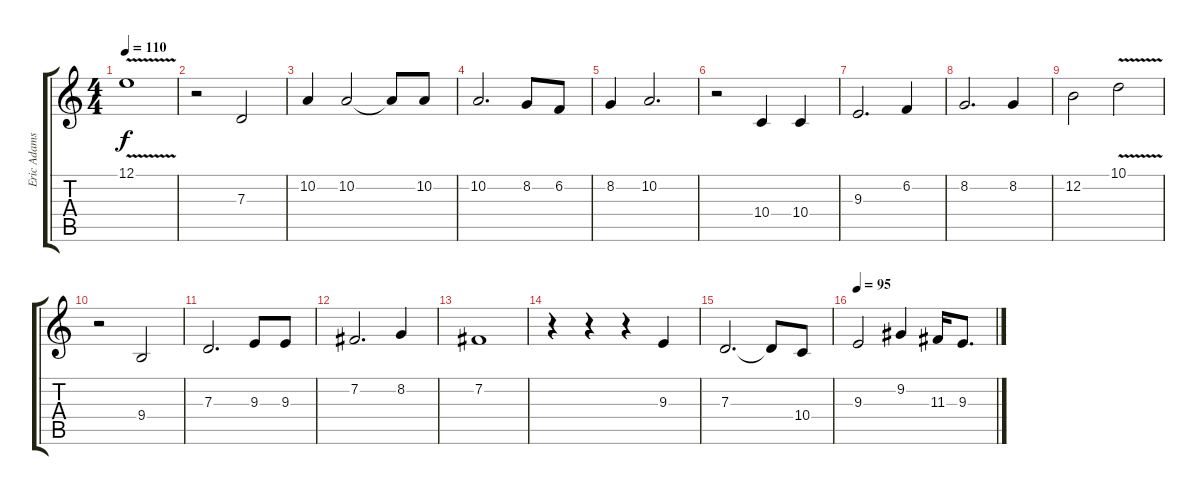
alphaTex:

\track ("Eric Adams" "Eric Adams") {instrument lead6voice}
\staff {score tabs}
\tuning (E4 B3 G3 D3 A2 E2) {hide}
\ts (4 4)
\tempo 110
\clef g2
\ks c
12.1{v}.1{dy f} |
r.2 7.3.2 |
10.2.4 10.2.2 10.2{t}.8 10.2.8 |
10.2.2{d} 8.2.8 6.2.8 |
8.2.4 10.2.2{d} |
r.2 10.4.4 10.4.4 |
9.3.2{d} 6.2.4 |
8.2.2{d} 8.2.4 |
12.2.2 10.1{v}.2 |
r.2 9.4.2 |
7.3.2{d} 9.3.8 9.3.8 |
7.2.2{d} 8.2.4 |
7.2.1 |
r.4 r.4 r.4 9.3.4 |
7.3.2{d} 7.3{t}.8 10.4.8 |
\tempo 95
9.3.2 9.2.4 11.3.16 9.3.8{d}
